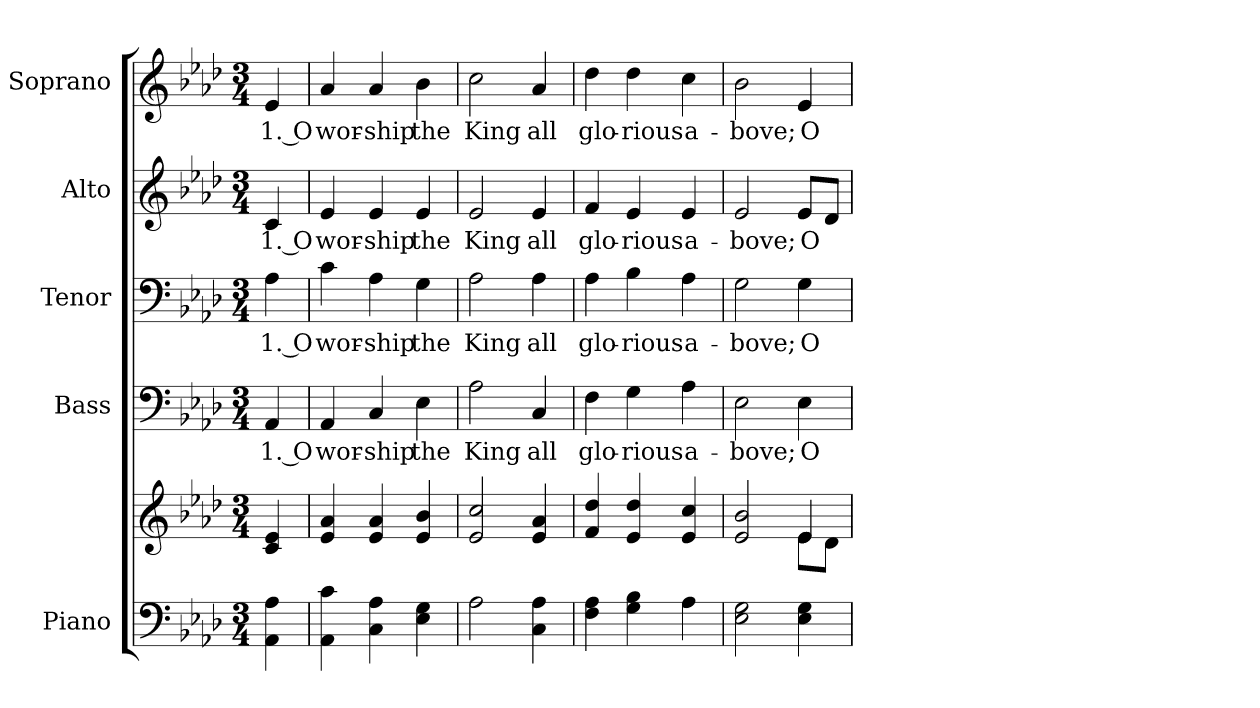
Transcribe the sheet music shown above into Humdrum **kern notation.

**kern	**kern	**kern	**text	**kern	**text	**kern	**text	**kern	**text
*part5	*part5	*part4	*part4	*part3	*part3	*part2	*part2	*part1	*part1
*staff6	*staff5	*staff4	*staff4	*staff3	*staff3	*staff2	*staff2	*staff1	*staff1
*I"Piano	*	*I"Bass	*	*I"Tenor	*	*I"Alto	*	*I"Soprano	*
*I'Pno.	*	*I'B.	*	*I'T.	*	*I'A.	*	*I'S.	*
!!LO:PB:g=z
*clefF4	*clefG2	*clefF4	*	*clefF4	*	*clefG2	*	*clefG2	*
*k[b-e-a-d-]	*k[b-e-a-d-]	*k[b-e-a-d-]	*	*k[b-e-a-d-]	*	*k[b-e-a-d-]	*	*k[b-e-a-d-]	*
*f:	*f:	*f:	*	*f:	*	*f:	*	*f:	*
*M3/4	*M3/4	*M3/4	*	*M3/4	*	*M3/4	*	*M3/4	*
*MM140	*MM140	*MM140	*	*MM140	*	*MM140	*	*MM140	*
=1	=1	=1	=1	=1	=1	=1	=1	=1	=1
!	!	!	!LO:LY:b:color=#000000	!	!	!	!	!	!
!	!	!	!	!	!LO:LY:b:color=#000000	!	!	!	!
!	!	!	!	!	!	!	!LO:LY:b:color=#000000	!	!
!	!	!	!	!	!	!	!	!	!LO:LY:b:color=#000000
4AA-i\ 4A-i	4ci/ 4e-i	4AA-i/	1. O	4A-i\	1. O	4ci/	1. O	4e-i/	1. O
=2	=2	=2	=2	=2	=2	=2	=2	=2	=2
!	!	!	!LO:LY:b:color=#000000	!	!	!	!	!	!
!	!	!	!	!	!LO:LY:b:color=#000000	!	!	!	!
!	!	!	!	!	!	!	!LO:LY:b:color=#000000	!	!
!	!	!	!	!	!	!	!	!	!LO:LY:b:color=#000000
4AA-i\ 4ci	4e-i/ 4a-i	4AA-i/	wor-	4ci\	wor-	4e-i/	wor-	4a-i/	wor-
!	!	!	!LO:LY:b:color=#000000	!	!	!	!	!	!
!	!	!	!	!	!LO:LY:b:color=#000000	!	!	!	!
!	!	!	!	!	!	!	!LO:LY:b:color=#000000	!	!
!	!	!	!	!	!	!	!	!	!LO:LY:b:color=#000000
4Ci\ 4A-i	4e-i/ 4a-i	4Ci/	-ship	4A-i\	-ship	4e-i/	-ship	4a-i/	-ship
!	!	!	!LO:LY:b:color=#000000	!	!	!	!	!	!
!	!	!	!	!	!LO:LY:b:color=#000000	!	!	!	!
!	!	!	!	!	!	!	!LO:LY:b:color=#000000	!	!
!	!	!	!	!	!	!	!	!	!LO:LY:b:color=#000000
4E-i\ 4Gi	4e-i/ 4b-i	4E-i\	the	4Gi\	the	4e-i/	the	4b-i\	the
=3	=3	=3	=3	=3	=3	=3	=3	=3	=3
!	!	!	!LO:LY:b:color=#000000	!	!	!	!	!	!
!	!	!	!	!	!LO:LY:b:color=#000000	!	!	!	!
!	!	!	!	!	!	!	!LO:LY:b:color=#000000	!	!
!	!	!	!	!	!	!	!	!	!LO:LY:b:color=#000000
2A-i\	2e-i/ 2cci	2A-i\	King	2A-i\	King	2e-i/	King	2cci\	King
!	!	!	!LO:LY:b:color=#000000	!	!	!	!	!	!
!	!	!	!	!	!LO:LY:b:color=#000000	!	!	!	!
!	!	!	!	!	!	!	!LO:LY:b:color=#000000	!	!
!	!	!	!	!	!	!	!	!	!LO:LY:b:color=#000000
4Ci\ 4A-i	4e-i/ 4a-i	4Ci/	all	4A-i\	all	4e-i/	all	4a-i/	all
=4	=4	=4	=4	=4	=4	=4	=4	=4	=4
!	!	!	!LO:LY:b:color=#000000	!	!	!	!	!	!
!	!	!	!	!	!LO:LY:b:color=#000000	!	!	!	!
!	!	!	!	!	!	!	!LO:LY:b:color=#000000	!	!
!	!	!	!	!	!	!	!	!	!LO:LY:b:color=#000000
4Fi\ 4A-i	4fi/ 4dd-i	4Fi\	glo-	4A-i\	glo-	4fi/	glo-	4dd-i\	glo-
!	!	!	!LO:LY:b:color=#000000	!	!	!	!	!	!
!	!	!	!	!	!LO:LY:b:color=#000000	!	!	!	!
!	!	!	!	!	!	!	!LO:LY:b:color=#000000	!	!
!	!	!	!	!	!	!	!	!	!LO:LY:b:color=#000000
4Gi\ 4B-i	4e-i/ 4dd-i	4Gi\	-rious	4B-i\	-rious	4e-i/	-rious	4dd-i\	-rious
!	!	!	!LO:LY:b:color=#000000	!	!	!	!	!	!
!	!	!	!	!	!LO:LY:b:color=#000000	!	!	!	!
!	!	!	!	!	!	!	!LO:LY:b:color=#000000	!	!
!	!	!	!	!	!	!	!	!	!LO:LY:b:color=#000000
4A-i\	4e-i/ 4cci	4A-i\	a-	4A-i\	a-	4e-i/	a-	4cci\	a-
=5	=5	=5	=5	=5	=5	=5	=5	=5	=5
*	*^	*	*	*	*	*	*	*	*
!	!	!	!	!LO:LY:b:color=#000000	!	!	!	!	!	!
!	!	!	!	!	!	!LO:LY:b:color=#000000	!	!	!	!
!	!	!	!	!	!	!	!	!LO:LY:b:color=#000000	!	!
!	!	!	!	!	!	!	!	!	!	!LO:LY:b:color=#000000
2E-i\ 2Gi	2e-i/ 2b-i	2ryy	2E-i\	-bove;	2Gi\	-bove;	2e-i/	-bove;	2b-i\	-bove;
!	!	!	!	!LO:LY:b:color=#000000	!	!	!	!	!	!
!	!	!	!	!	!	!LO:LY:b:color=#000000	!	!	!	!
!	!	!	!	!	!	!	!	!LO:LY:b:color=#000000	!	!
!	!	!	!	!	!	!	!	!	!	!LO:LY:b:color=#000000
4E-i\ 4Gi	4e-i/	8e-i\L	4E-i\	O	4Gi\	O	8e-i/L	O	4e-i/	O
.	.	8d-i\J	.	.	.	.	8d-i/J	.	.	.
*	*v	*v	*	*	*	*	*	*	*	*
=	=	=	=	=	=	=	=	=	=
*-	*-	*-	*-	*-	*-	*-	*-	*-	*-
